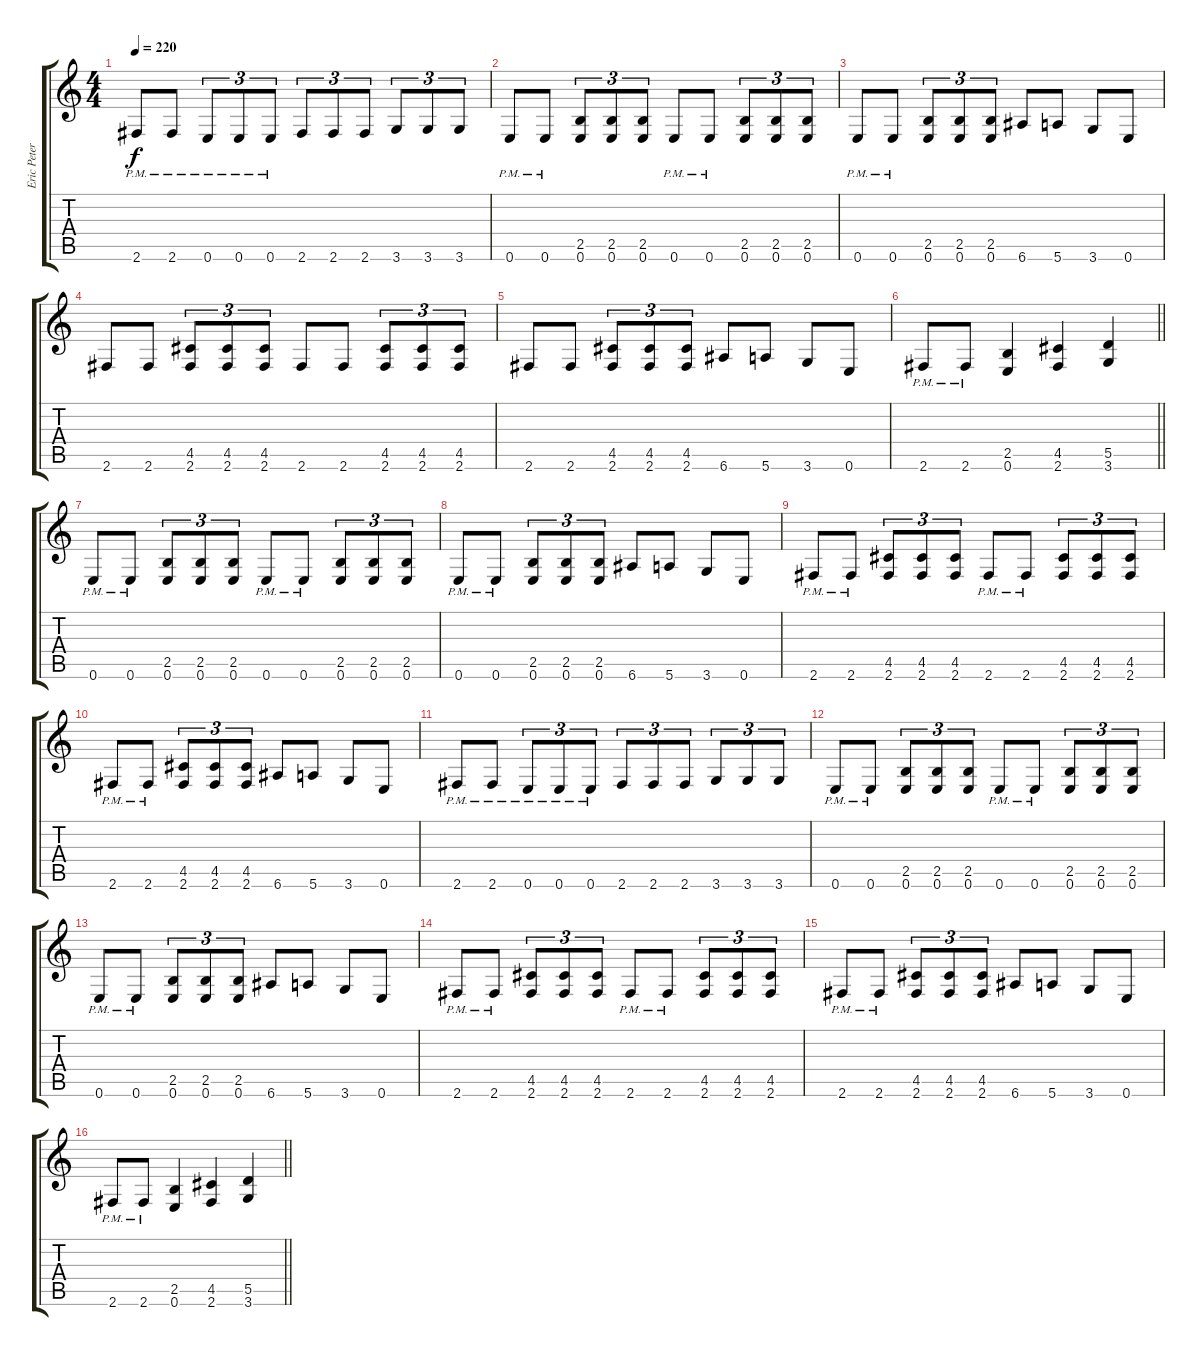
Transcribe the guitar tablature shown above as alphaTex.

\track ("Eric Peterson (Rhytm Guitar)" "Eric Peter") {instrument distortionguitar}
\staff {score tabs}
\tuning (E4 B3 G3 D3 A2 E2) {hide}
\ts (4 4)
\tempo 220
\clef g2
\ks c
2.6{pm}.8{dy f} 2.6{pm}.8 0.6{pm}.8{tu (3 2)} 0.6{pm}.8{tu (3 2)} 0.6{pm}.8{tu (3 2)} 2.6.8{tu (3 2)} 2.6.8{tu (3 2)} 2.6.8{tu (3 2)} 3.6.8{tu (3 2)} 3.6.8{tu (3 2)} 3.6.8{tu (3 2)} |
0.6{pm}.8 0.6{pm}.8 (2.5 0.6).8{tu (3 2)} (2.5 0.6).8{tu (3 2)} (2.5 0.6).8{tu (3 2)} 0.6{pm}.8 0.6{pm}.8 (2.5 0.6).8{tu (3 2)} (2.5 0.6).8{tu (3 2)} (2.5 0.6).8{tu (3 2)} |
0.6{pm}.8 0.6{pm}.8 (2.5 0.6).8{tu (3 2)} (2.5 0.6).8{tu (3 2)} (2.5 0.6).8{tu (3 2)} 6.6.8 5.6.8 3.6.8 0.6.8 |
2.6.8 2.6.8 (4.5 2.6).8{tu (3 2)} (4.5 2.6).8{tu (3 2)} (4.5 2.6).8{tu (3 2)} 2.6.8 2.6.8 (4.5 2.6).8{tu (3 2)} (4.5 2.6).8{tu (3 2)} (4.5 2.6).8{tu (3 2)} |
2.6.8 2.6.8 (4.5 2.6).8{tu (3 2)} (4.5 2.6).8{tu (3 2)} (4.5 2.6).8{tu (3 2)} 6.6.8 5.6.8 3.6.8 0.6.8 |
\barLineRight lightlight
2.6{pm}.8 2.6{pm}.8 (2.5 0.6).4 (4.5 2.6).4 (5.5 3.6).4 |
0.6{pm}.8 0.6{pm}.8 (2.5 0.6).8{tu (3 2)} (2.5 0.6).8{tu (3 2)} (2.5 0.6).8{tu (3 2)} 0.6{pm}.8 0.6{pm}.8 (2.5 0.6).8{tu (3 2)} (2.5 0.6).8{tu (3 2)} (2.5 0.6).8{tu (3 2)} |
0.6{pm}.8 0.6{pm}.8 (2.5 0.6).8{tu (3 2)} (2.5 0.6).8{tu (3 2)} (2.5 0.6).8{tu (3 2)} 6.6.8 5.6.8 3.6.8 0.6.8 |
2.6{pm}.8 2.6{pm}.8 (4.5 2.6).8{tu (3 2)} (4.5 2.6).8{tu (3 2)} (4.5 2.6).8{tu (3 2)} 2.6{pm}.8 2.6{pm}.8 (4.5 2.6).8{tu (3 2)} (4.5 2.6).8{tu (3 2)} (4.5 2.6).8{tu (3 2)} |
2.6{pm}.8 2.6{pm}.8 (4.5 2.6).8{tu (3 2)} (4.5 2.6).8{tu (3 2)} (4.5 2.6).8{tu (3 2)} 6.6.8 5.6.8 3.6.8 0.6.8 |
2.6{pm}.8 2.6{pm}.8 0.6{pm}.8{tu (3 2)} 0.6{pm}.8{tu (3 2)} 0.6{pm}.8{tu (3 2)} 2.6.8{tu (3 2)} 2.6.8{tu (3 2)} 2.6.8{tu (3 2)} 3.6.8{tu (3 2)} 3.6.8{tu (3 2)} 3.6.8{tu (3 2)} |
0.6{pm}.8 0.6{pm}.8 (2.5 0.6).8{tu (3 2)} (2.5 0.6).8{tu (3 2)} (2.5 0.6).8{tu (3 2)} 0.6{pm}.8 0.6{pm}.8 (2.5 0.6).8{tu (3 2)} (2.5 0.6).8{tu (3 2)} (2.5 0.6).8{tu (3 2)} |
0.6{pm}.8 0.6{pm}.8 (2.5 0.6).8{tu (3 2)} (2.5 0.6).8{tu (3 2)} (2.5 0.6).8{tu (3 2)} 6.6.8 5.6.8 3.6.8 0.6.8 |
2.6{pm}.8 2.6{pm}.8 (4.5 2.6).8{tu (3 2)} (4.5 2.6).8{tu (3 2)} (4.5 2.6).8{tu (3 2)} 2.6{pm}.8 2.6{pm}.8 (4.5 2.6).8{tu (3 2)} (4.5 2.6).8{tu (3 2)} (4.5 2.6).8{tu (3 2)} |
2.6{pm}.8 2.6{pm}.8 (4.5 2.6).8{tu (3 2)} (4.5 2.6).8{tu (3 2)} (4.5 2.6).8{tu (3 2)} 6.6.8 5.6.8 3.6.8 0.6.8 |
\barLineRight lightlight
2.6{pm}.8 2.6{pm}.8 (2.5 0.6).4 (4.5 2.6).4 (5.5 3.6).4
